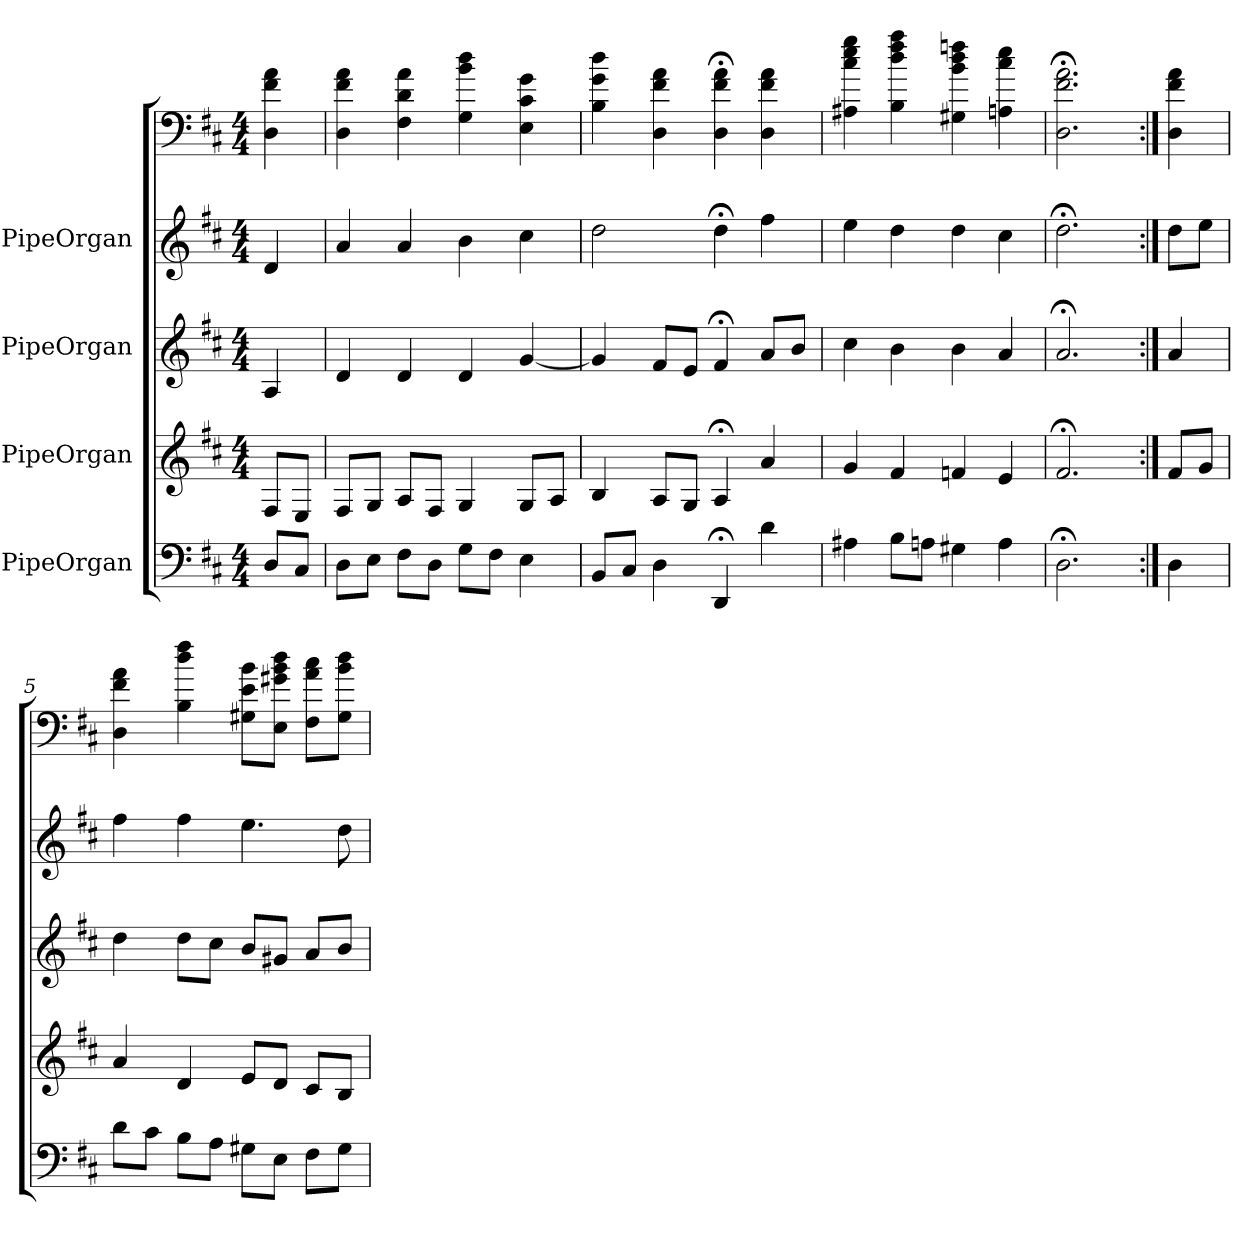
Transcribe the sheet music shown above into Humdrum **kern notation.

**kern	**kern	**kern	**kern	**kern
*part5	*part4	*part3	*part2	*part1
*staff5	*staff4	*staff3	*staff2	*staff1
*I"PipeOrgan	*I"PipeOrgan	*I"PipeOrgan	*I"PipeOrgan	*
*k[f#c#]	*k[f#c#]	*k[f#c#]	*k[f#c#]	*k[f#c#]
*D:	*D:	*D:	*D:	*D:
*M4/4	*M4/4	*M4/4	*M4/4	*M4/4
*MM60	*MM60	*MM60	*MM60	*MM60
=	=	=	=	=
8DL	8F#L	4A	4d	4D 4f# 4a
8C#J	8EJ	.	.	.
=1	=1	=1	=1	=1
8DL	8F#L	4d	4a	4D 4f# 4a
8EJ	8GJ	.	.	.
8F#L	8AL	4d	4a	4F# 4d 4a
8DJ	8F#J	.	.	.
8GL	4G	4d	4b	4G 4b 4dd
8F#J	.	.	.	.
4E	8GL	[4g	4cc#	4E 4c# 4g
.	8AJ	.	.	.
=2	=2	=2	=2	=2
8BBL	4B	4g]	2dd	4B 4g 4dd
8C#J	.	.	.	.
4D	8AL	8f#L	.	4D 4f# 4a
.	8GJ	8eJ	.	.
4DD;<	4A;<	4f#;<	4dd;<	4D;< 4f#;< 4a;<
4d	4a	8aL	4ff#	4D 4f# 4a
.	.	8bJ	.	.
=3	=3	=3	=3	=3
4A#X	4g	4cc#	4ee	4A#X 4cc# 4ee 4gg
8BL	4f#	4b	4dd	4B 4dd 4ff# 4aa
8AnJ	.	.	.	.
4G#X	4fn	4b	4dd	4G#X 4b 4dd 4ffn
4A	4e	4a	4cc#	4An 4cc# 4ee
=4	=4	=4	=4	=4
2.D;<	2.f#;<	2.a;<	2.dd;<	2.D;< 2.f#;< 2.a;<
=:|!	=:|!	=:|!	=:|!	=:|!
4D	8f#L	4a	8ddL	4D 4f# 4a
.	8gJ	.	8eeJ	.
=5	=5	=5	=5	=5
8dL	4a	4dd	4ff#	4D 4f# 4a
8c#J	.	.	.	.
8BL	4d	8ddL	4ff#	4B 4dd 4ff#
8AJ	.	8cc#J	.	.
8G#XL	8eL	8bL	4.ee	8G#X 8e 8bL
8EJ	8dJ	8g#XJ	.	8E 8g#X 8b 8ddJ
8F#L	8c#L	8aL	.	8F# 8a 8cc#L
8G#J	8BJ	8bJ	8dd	8G# 8b 8ddJ
=	=	=	=	=
*-	*-	*-	*-	*-
